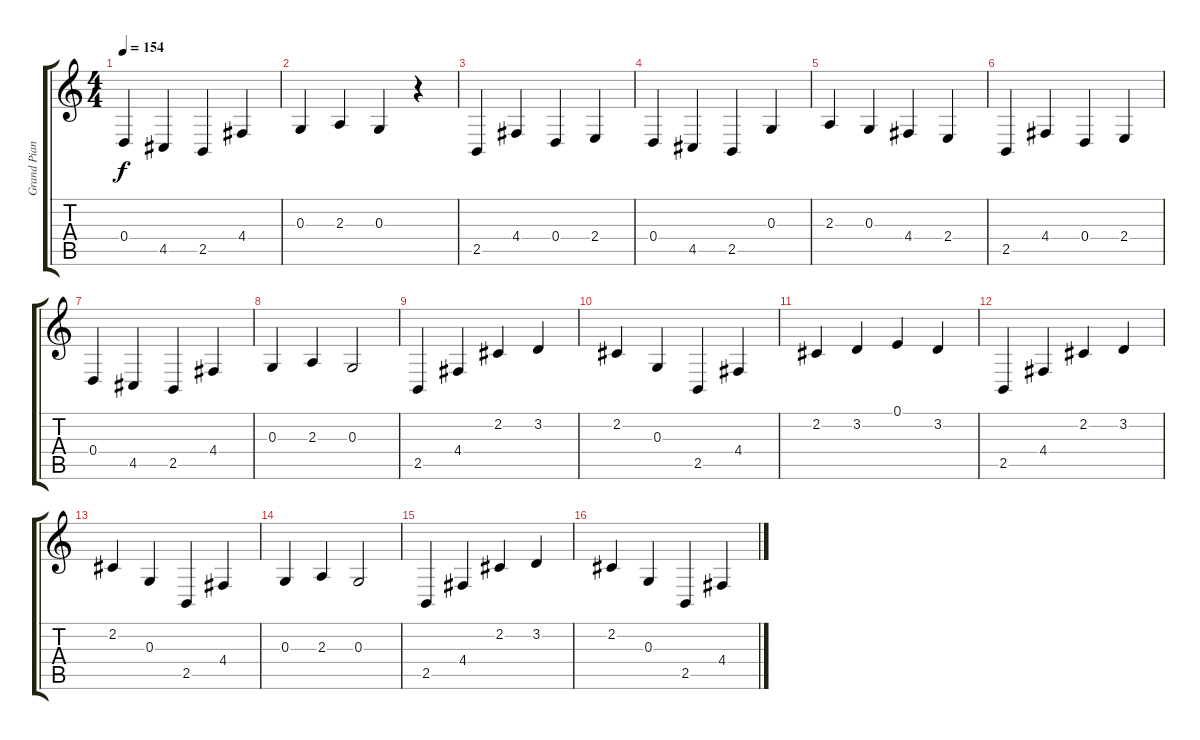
\track ("Grand Piano" "Grand Pian") {instrument acousticgrandpiano}
\staff {score tabs}
\tuning (E4 B3 G3 D3 A2 E2) {hide}
\ts (4 4)
\tempo 154
\clef g2
\ks c
0.4.4{dy f} 4.5.4 2.5.4 4.4.4 |
0.3.4 2.3.4 0.3.4 r.4 |
2.5.4 4.4.4 0.4.4 2.4.4 |
0.4.4 4.5.4 2.5.4 0.3.4 |
2.3.4 0.3.4 4.4.4 2.4.4 |
2.5.4 4.4.4 0.4.4 2.4.4 |
0.4.4 4.5.4 2.5.4 4.4.4 |
0.3.4 2.3.4 0.3.2 |
2.5.4 4.4.4 2.2.4 3.2.4 |
2.2.4 0.3.4 2.5.4 4.4.4 |
2.2.4 3.2.4 0.1.4 3.2.4 |
2.5.4 4.4.4 2.2.4 3.2.4 |
2.2.4 0.3.4 2.5.4 4.4.4 |
0.3.4 2.3.4 0.3.2 |
2.5.4 4.4.4 2.2.4 3.2.4 |
2.2.4 0.3.4 2.5.4 4.4.4
